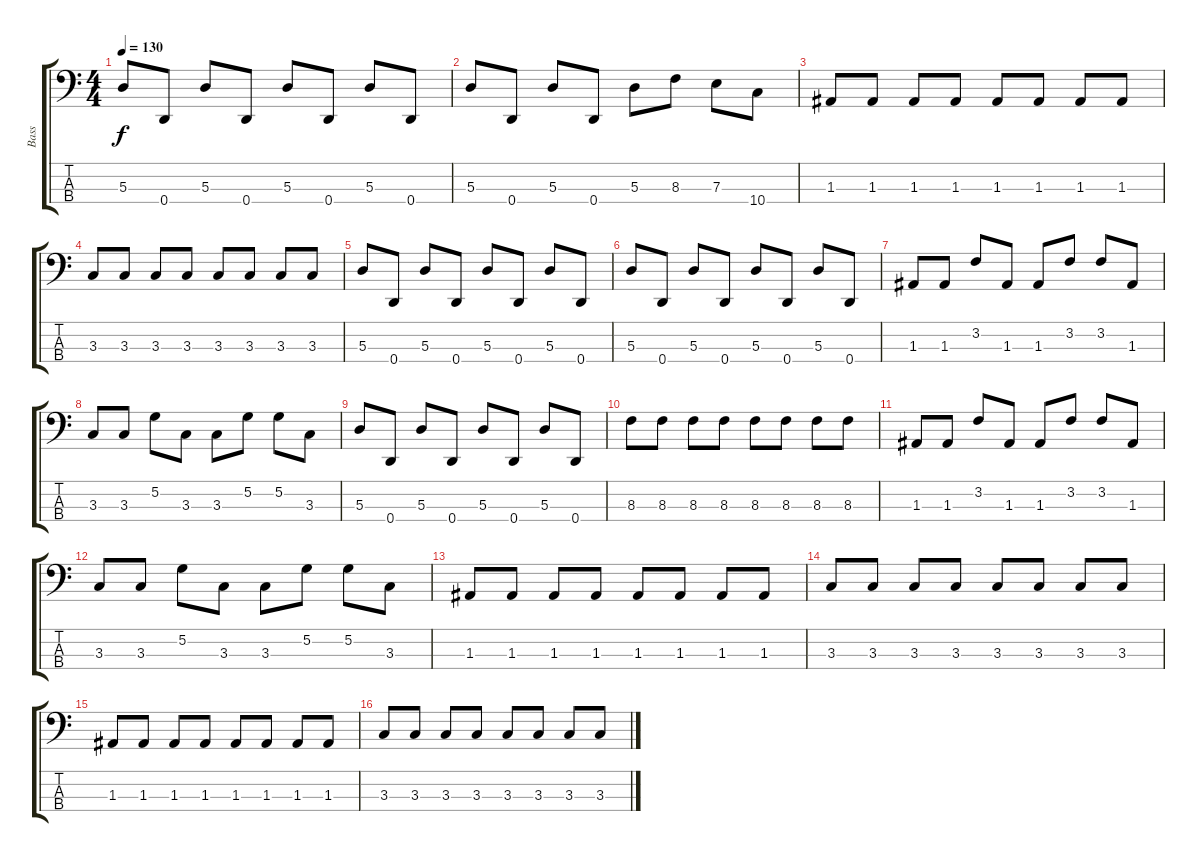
\track ("Bass" "Bass") {instrument electricbassfinger}
\staff {score tabs}
\tuning (G2 D2 A1 D1) {hide}
\ts (4 4)
\tempo 130
\clef f4
\ks c
5.3.8{dy f} 0.4.8 5.3.8 0.4.8 5.3.8 0.4.8 5.3.8 0.4.8 |
5.3.8 0.4.8 5.3.8 0.4.8 5.3.8 8.3.8 7.3.8 10.4.8 |
1.3.8 1.3.8 1.3.8 1.3.8 1.3.8 1.3.8 1.3.8 1.3.8 |
3.3.8 3.3.8 3.3.8 3.3.8 3.3.8 3.3.8 3.3.8 3.3.8 |
5.3.8 0.4.8 5.3.8 0.4.8 5.3.8 0.4.8 5.3.8 0.4.8 |
5.3.8 0.4.8 5.3.8 0.4.8 5.3.8 0.4.8 5.3.8 0.4.8 |
1.3.8 1.3.8 3.2.8 1.3.8 1.3.8 3.2.8 3.2.8 1.3.8 |
3.3.8 3.3.8 5.2.8 3.3.8 3.3.8 5.2.8 5.2.8 3.3.8 |
5.3.8 0.4.8 5.3.8 0.4.8 5.3.8 0.4.8 5.3.8 0.4.8 |
8.3.8 8.3.8 8.3.8 8.3.8 8.3.8 8.3.8 8.3.8 8.3.8 |
1.3.8 1.3.8 3.2.8 1.3.8 1.3.8 3.2.8 3.2.8 1.3.8 |
3.3.8 3.3.8 5.2.8 3.3.8 3.3.8 5.2.8 5.2.8 3.3.8 |
1.3.8 1.3.8 1.3.8 1.3.8 1.3.8 1.3.8 1.3.8 1.3.8 |
3.3.8 3.3.8 3.3.8 3.3.8 3.3.8 3.3.8 3.3.8 3.3.8 |
1.3.8 1.3.8 1.3.8 1.3.8 1.3.8 1.3.8 1.3.8 1.3.8 |
3.3.8 3.3.8 3.3.8 3.3.8 3.3.8 3.3.8 3.3.8 3.3.8
